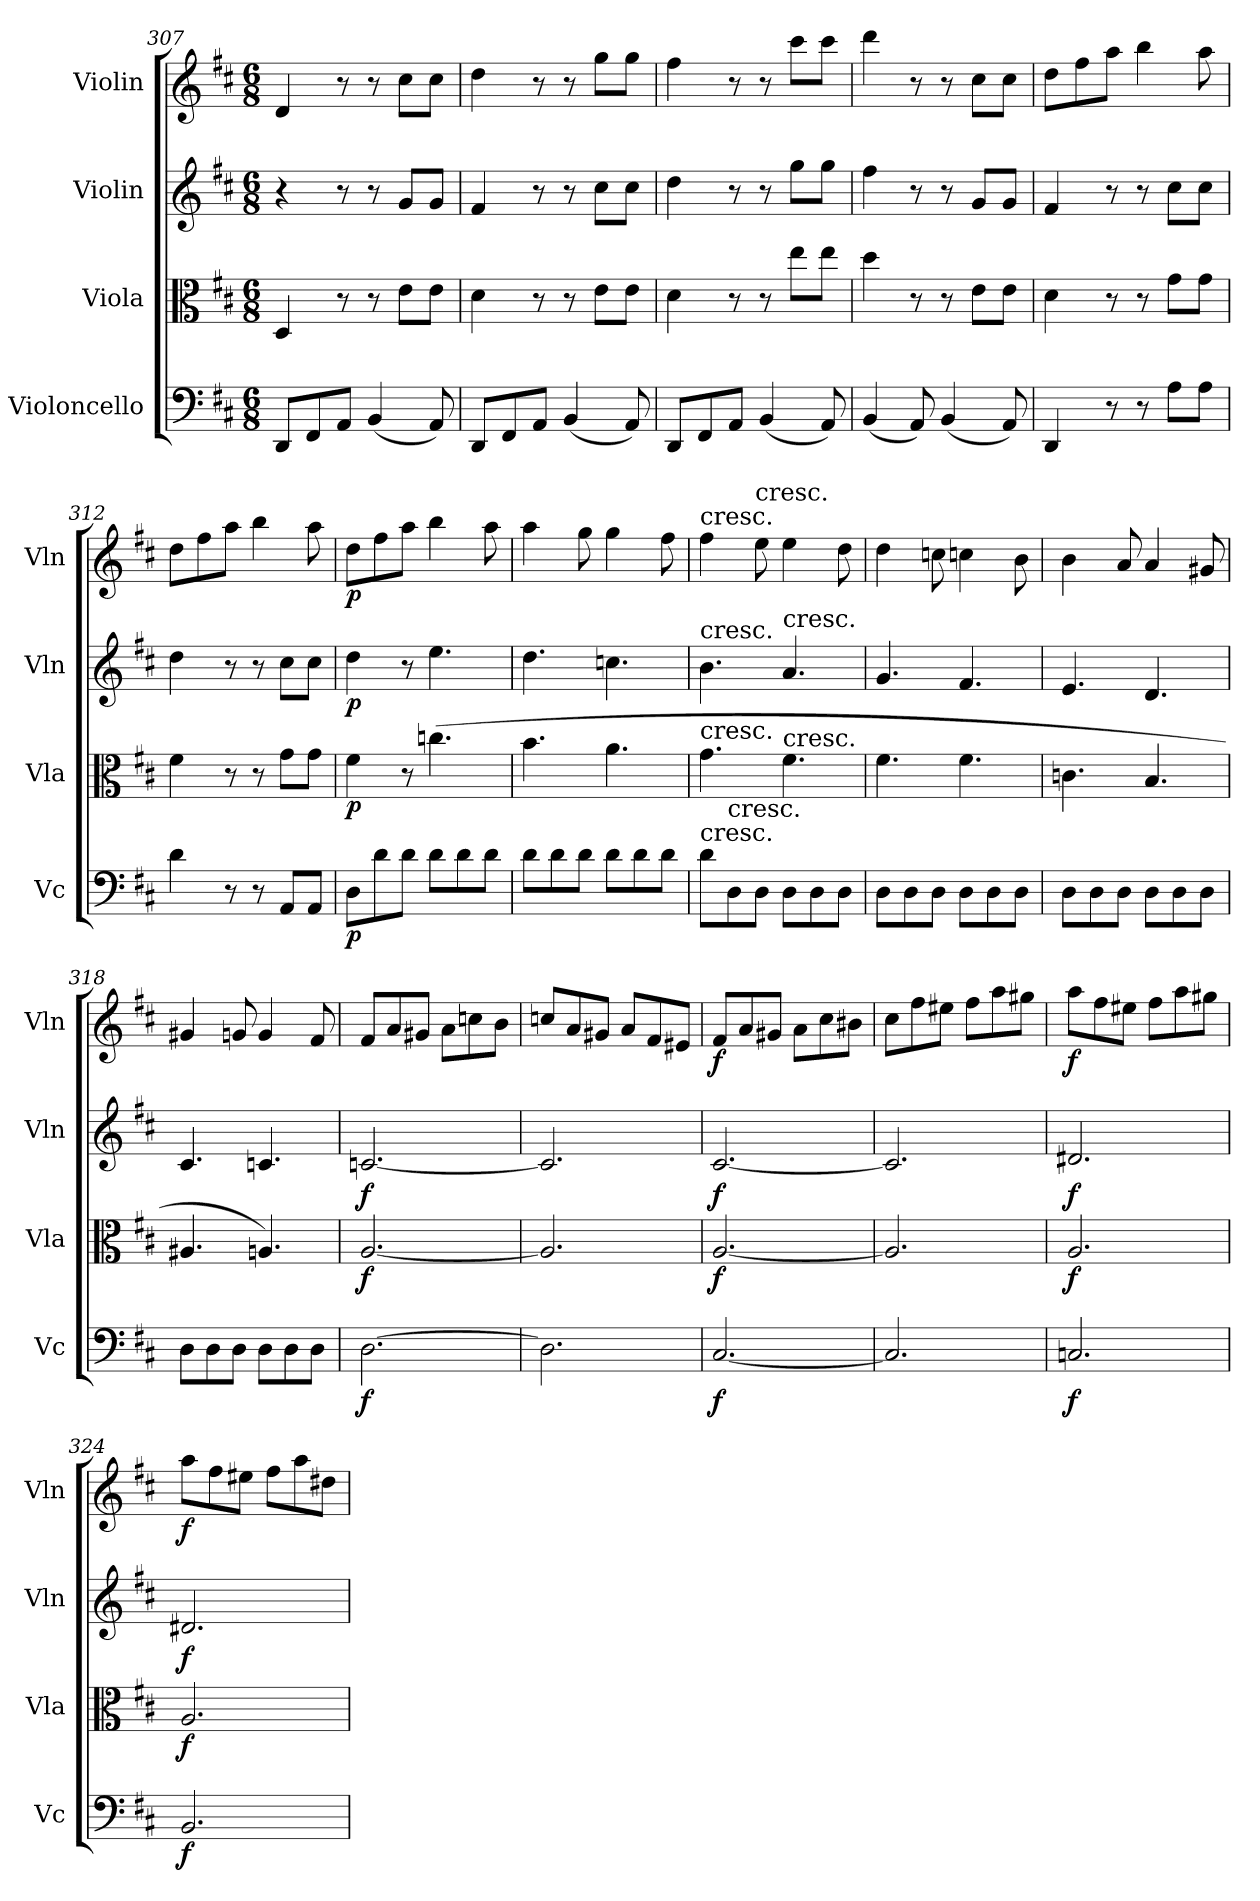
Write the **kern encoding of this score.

**kern	**dynam	**kern	**dynam	**kern	**dynam	**kern	**dynam
*part4	*part4	*part3	*part3	*part2	*part2	*part1	*part1
*staff4	*staff4	*staff3	*staff3	*staff2	*staff2	*staff1	*staff1
*I"Violoncello	*	*I"Viola	*	*I"Violin	*	*I"Violin	*
*I'Vc	*	*I'Vla	*	*I'Vln	*	*I'Vln	*
*clefF4	*	*clefC3	*	*clefG2	*	*clefG2	*
*k[f#c#]	*	*k[f#c#]	*	*k[f#c#]	*	*k[f#c#]	*
*D:	*	*D:	*	*D:	*	*D:	*
*M6/8	*	*M6/8	*	*M6/8	*	*M6/8	*
=307	=307	=307	=307	=307	=307	=307	=307
8DD/L	.	4D/	.	4r	.	4d/	.
8FF#/	.	.	.	.	.	.	.
8AA/J	.	8r	.	8r	.	8r	.
(4BB/	.	8r	.	8r	.	8r	.
.	.	8e\L	.	8g/L	.	8cc#\L	.
8AA/)	.	8e\J	.	8g/J	.	8cc#\J	.
=308	=308	=308	=308	=308	=308	=308	=308
8DD/L	.	4d\	.	4f#/	.	4dd\	.
8FF#/	.	.	.	.	.	.	.
8AA/J	.	8r	.	8r	.	8r	.
(4BB/	.	8r	.	8r	.	8r	.
.	.	8e\L	.	8cc#\L	.	8gg\L	.
8AA/)	.	8e\J	.	8cc#\J	.	8gg\J	.
=309	=309	=309	=309	=309	=309	=309	=309
8DD/L	.	4d\	.	4dd\	.	4ff#\	.
8FF#/	.	.	.	.	.	.	.
8AA/J	.	8r	.	8r	.	8r	.
(4BB/	.	8r	.	8r	.	8r	.
.	.	8ee\L	.	8gg\L	.	8ccc#\L	.
8AA/)	.	8ee\J	.	8gg\J	.	8ccc#\J	.
=310	=310	=310	=310	=310	=310	=310	=310
(4BB/	.	4dd\	.	4ff#\	.	4ddd\	.
8AA/)	.	8r	.	8r	.	8r	.
(4BB/	.	8r	.	8r	.	8r	.
.	.	8e\L	.	8g/L	.	8cc#\L	.
8AA/)	.	8e\J	.	8g/J	.	8cc#\J	.
=311	=311	=311	=311	=311	=311	=311	=311
4DD/	.	4d\	.	4f#/	.	8dd\L	.
.	.	.	.	.	.	8ff#\	.
8r	.	8r	.	8r	.	8aa\J	.
8r	.	8r	.	8r	.	4bb\	.
8A\L	.	8g\L	.	8cc#\L	.	.	.
8A\J	.	8g\J	.	8cc#\J	.	8aa\	.
=312	=312	=312	=312	=312	=312	=312	=312
4d\	.	4f#\	.	4dd\	.	8dd\L	.
.	.	.	.	.	.	8ff#\	.
8r	.	8r	.	8r	.	8aa\J	.
8r	.	8r	.	8r	.	4bb\	.
8AA/L	.	8g\L	.	8cc#\L	.	.	.
8AA/J	.	8g\J	.	8cc#\J	.	8aa\	.
=313	=313	=313	=313	=313	=313	=313	=313
8D\L	p	4f#\	p	4dd\	p	8dd\L	p
8d\	.	.	.	.	.	8ff#\	.
8d\J	.	8r	.	8r	.	8aa\J	.
8d\L	.	(4.ccn\	.	4.ee\	.	4bb\	.
8d\	.	.	.	.	.	.	.
8d\J	.	.	.	.	.	8aa\	.
=314	=314	=314	=314	=314	=314	=314	=314
8d\L	.	4.b\	.	4.dd\	.	4aa\	.
8d\	.	.	.	.	.	.	.
8d\J	.	.	.	.	.	8gg\	.
8d\L	.	4.a\	.	4.ccn\	.	4gg\	.
8d\	.	.	.	.	.	.	.
8d\J	.	.	.	.	.	8ff#\	.
=315	=315	=315	=315	=315	=315	=315	=315
!	!	!	!	!	!	!LO:TX:t=cresc.	!
!	!	!	!	!LO:TX:t=cresc.	!	!	!
!	!	!LO:TX:t=cresc.	!	!	!	!	!
!LO:TX:t=cresc.	!	!	!	!	!	!	!
8d\L	.	4.g\	.	4.b\	.	4ff#\	.
!LO:TX:t=cresc.	!	!	!	!	!	!	!
8D\	.	.	.	.	.	.	.
!	!	!	!	!	!	!LO:TX:t=cresc.	!
8D\J	.	.	.	.	.	8ee\	.
!	!	!	!	!LO:TX:t=cresc.	!	!	!
!	!	!LO:TX:t=cresc.	!	!	!	!	!
8D\L	.	4.f#\	.	4.a/	.	4ee\	.
8D\	.	.	.	.	.	.	.
8D\J	.	.	.	.	.	8dd\	.
=316	=316	=316	=316	=316	=316	=316	=316
8D\L	.	4.f#\	.	4.g/	.	4dd\	.
8D\	.	.	.	.	.	.	.
8D\J	.	.	.	.	.	8ccn\	.
8D\L	.	4.f#\	.	4.f#/	.	4ccn\	.
8D\	.	.	.	.	.	.	.
8D\J	.	.	.	.	.	8b\	.
=317	=317	=317	=317	=317	=317	=317	=317
8D\L	.	4.cn\	.	4.e/	.	4b\	.
8D\	.	.	.	.	.	.	.
8D\J	.	.	.	.	.	8a/	.
8D\L	.	4.B/	.	4.d/	.	4a/	.
8D\	.	.	.	.	.	.	.
8D\J	.	.	.	.	.	8g#X/	.
=318	=318	=318	=318	=318	=318	=318	=318
8D\L	.	4.A#X/	.	4.c#/	.	4g#X/	.
8D\	.	.	.	.	.	.	.
8D\J	.	.	.	.	.	8gn/	.
8D\L	.	4.An/)	.	4.cn/	.	4g/	.
8D\	.	.	.	.	.	.	.
8D\J	.	.	.	.	.	8f#/	.
=319	=319	=319	=319	=319	=319	=319	=319
[2.D\	f	[2.A/	f	[2.cn/	f	8f#/L	.
.	.	.	.	.	.	8a/	.
.	.	.	.	.	.	8g#X/J	.
.	.	.	.	.	.	8a\L	.
.	.	.	.	.	.	8ccn\	.
.	.	.	.	.	.	8b\J	.
=320	=320	=320	=320	=320	=320	=320	=320
2.D\]	.	2.A/]	.	2.c/]	.	8ccn/L	.
.	.	.	.	.	.	8a/	.
.	.	.	.	.	.	8g#X/J	.
.	.	.	.	.	.	8a/L	.
.	.	.	.	.	.	8f#/	.
.	.	.	.	.	.	8e#X/J	.
=321	=321	=321	=321	=321	=321	=321	=321
[2.C#/	f	[2.A/	f	[2.c#/	f	8f#/L	f
.	.	.	.	.	.	8a/	.
.	.	.	.	.	.	8g#X/J	.
.	.	.	.	.	.	8a\L	.
.	.	.	.	.	.	8cc#\	.
.	.	.	.	.	.	8b#X\J	.
=322	=322	=322	=322	=322	=322	=322	=322
2.C#/]	.	2.A/]	.	2.c#/]	.	8cc#\L	.
.	.	.	.	.	.	8ff#\	.
.	.	.	.	.	.	8ee#X\J	.
.	.	.	.	.	.	8ff#\L	.
.	.	.	.	.	.	8aa\	.
.	.	.	.	.	.	8gg#X\J	.
=323	=323	=323	=323	=323	=323	=323	=323
2.Cn/	f	2.A/	f	2.d#X/	f	8aa\L	f
.	.	.	.	.	.	8ff#\	.
.	.	.	.	.	.	8ee#X\J	.
.	.	.	.	.	.	8ff#\L	.
.	.	.	.	.	.	8aa\	.
.	.	.	.	.	.	8gg#X\J	.
=324	=324	=324	=324	=324	=324	=324	=324
2.BB/	f	2.A/	f	2.d#X/	f	8aa\L	f
.	.	.	.	.	.	8ff#\	.
.	.	.	.	.	.	8ee#X\J	.
.	.	.	.	.	.	8ff#\L	.
.	.	.	.	.	.	8aa\	.
.	.	.	.	.	.	8dd#X\J	.
=	=	=	=	=	=	=	=
*-	*-	*-	*-	*-	*-	*-	*-
